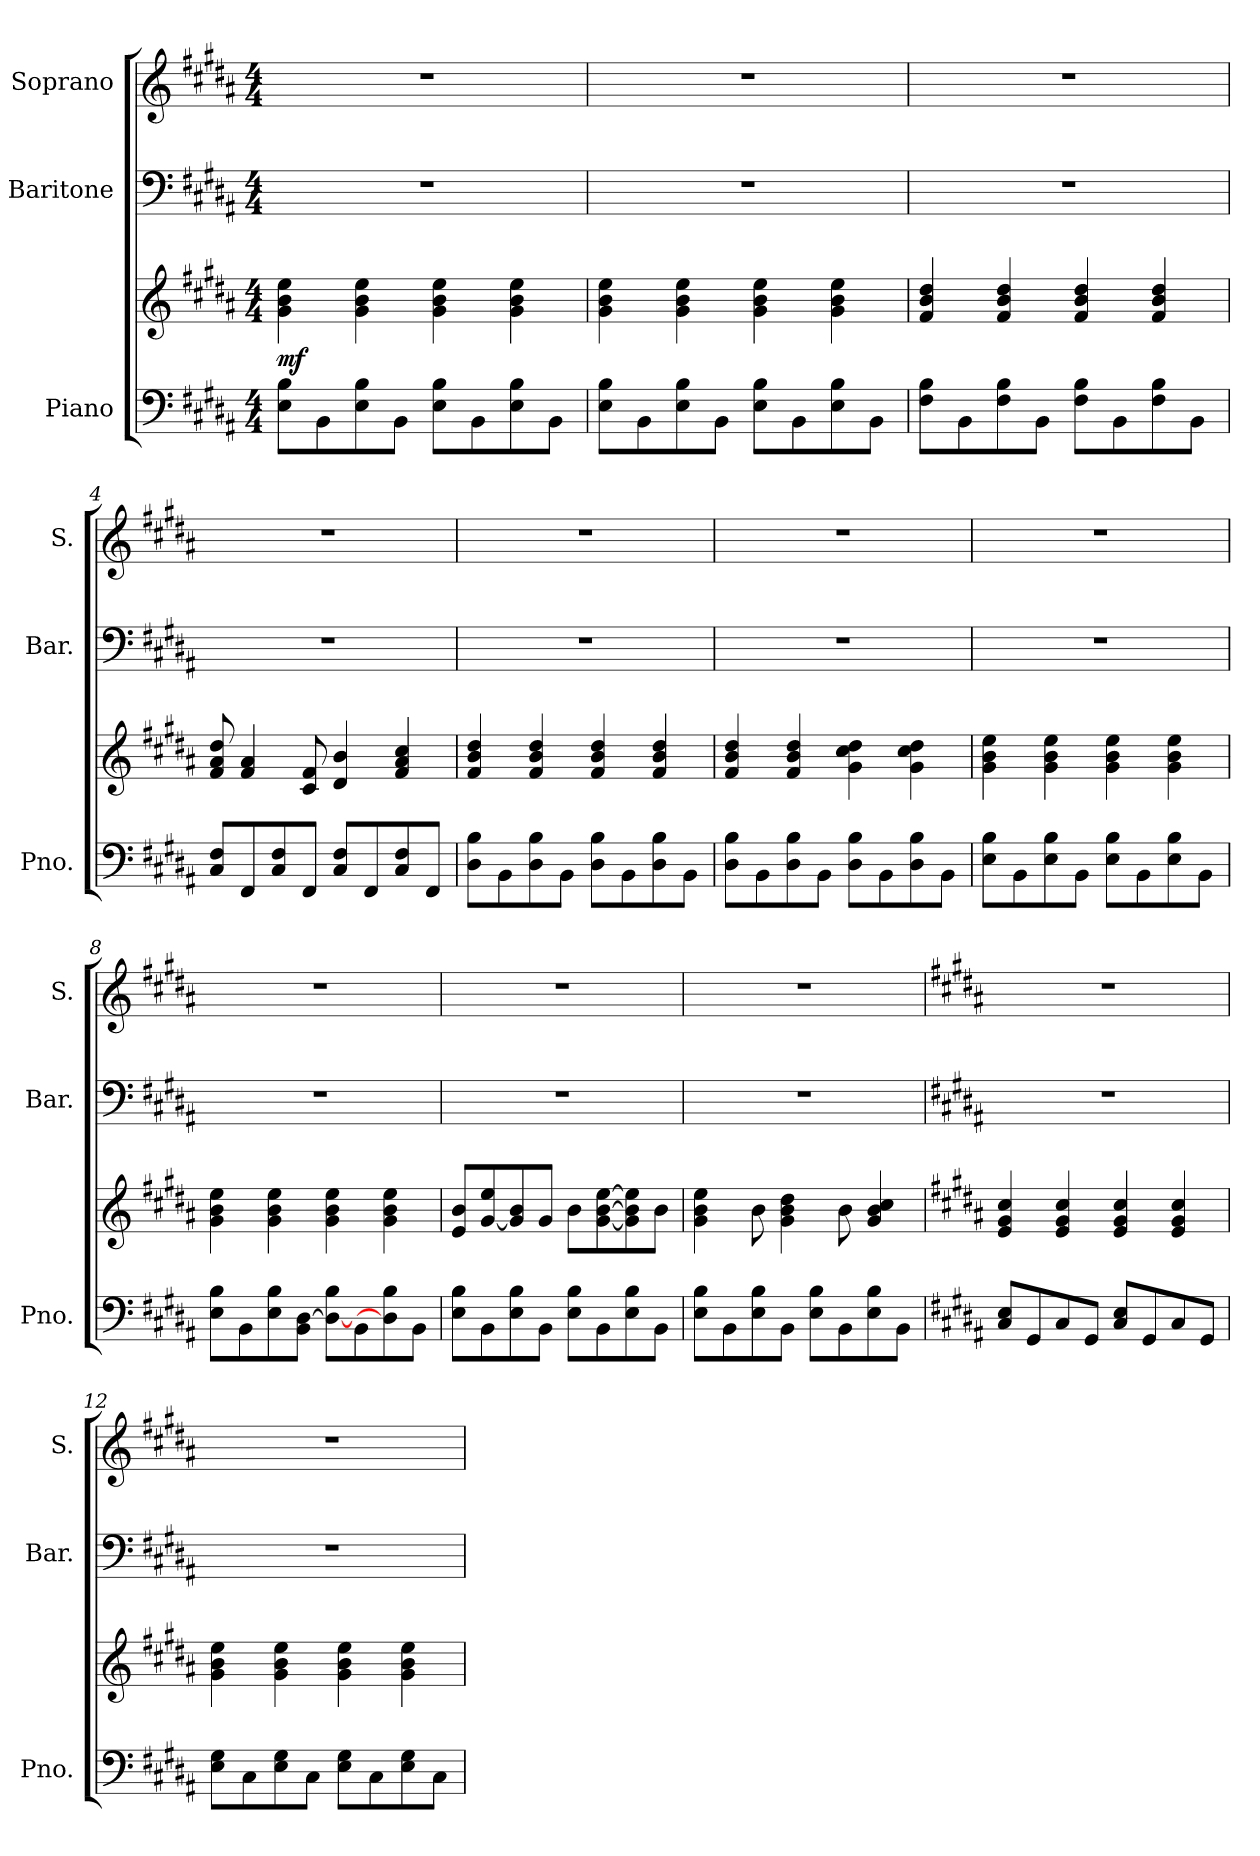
**kern	**kern	**dynam	**kern	**kern
*part3	*part3	*part3	*part2	*part1
*staff4	*staff3	*staff3/4	*staff2	*staff1
*I"Piano	*	*	*I"Baritone	*I"Soprano
*I'Pno.	*	*	*I'Bar.	*I'S.
*clefF4	*clefG2	*	*clefF4	*clefG2
*k[f#c#g#d#a#]	*k[f#c#g#d#a#]	*	*k[f#c#g#d#a#]	*k[f#c#g#d#a#]
*M4/4	*M4/4	*	*M4/4	*M4/4
*MM140	*MM140	*	*MM140	*MM140
=1	=1	=1	=1	=1
!	!	!LO:DY:b	!	!
8E\ 8B\L	4g#\ 4b\ 4ee\	mf	1r	1r
8BB\	.	.	.	.
8E\ 8B\	4g#\ 4b\ 4ee\	.	.	.
8BB\J	.	.	.	.
8E\ 8B\L	4g#\ 4b\ 4ee\	.	.	.
8BB\	.	.	.	.
8E\ 8B\	4g#\ 4b\ 4ee\	.	.	.
8BB\J	.	.	.	.
=2	=2	=2	=2	=2
8E\ 8B\L	4g#\ 4b\ 4ee\	.	1r	1r
8BB\	.	.	.	.
8E\ 8B\	4g#\ 4b\ 4ee\	.	.	.
8BB\J	.	.	.	.
8E\ 8B\L	4g#\ 4b\ 4ee\	.	.	.
8BB\	.	.	.	.
8E\ 8B\	4g#\ 4b\ 4ee\	.	.	.
8BB\J	.	.	.	.
=3	=3	=3	=3	=3
8F#\ 8B\L	4f#/ 4b/ 4dd#/	.	1r	1r
8BB\	.	.	.	.
8F#\ 8B\	4f#/ 4b/ 4dd#/	.	.	.
8BB\J	.	.	.	.
8F#\ 8B\L	4f#/ 4b/ 4dd#/	.	.	.
8BB\	.	.	.	.
8F#\ 8B\	4f#/ 4b/ 4dd#/	.	.	.
8BB\J	.	.	.	.
=4	=4	=4	=4	=4
8C#/ 8F#/L	8f#/ 8a#/ 8dd#/	.	1r	1r
8FF#/	4f#/ 4a#/	.	.	.
8C#/ 8F#/	.	.	.	.
8FF#/J	8c#/ 8f#/	.	.	.
8C#/ 8F#/L	4d#/ 4b/	.	.	.
8FF#/	.	.	.	.
8C#/ 8F#/	4f#/ 4a#/ 4cc#/	.	.	.
8FF#/J	.	.	.	.
=5	=5	=5	=5	=5
8D#\ 8B\L	4f#/ 4b/ 4dd#/	.	1r	1r
8BB\	.	.	.	.
8D#\ 8B\	4f#/ 4b/ 4dd#/	.	.	.
8BB\J	.	.	.	.
8D#\ 8B\L	4f#/ 4b/ 4dd#/	.	.	.
8BB\	.	.	.	.
8D#\ 8B\	4f#/ 4b/ 4dd#/	.	.	.
8BB\J	.	.	.	.
!!LO:LB:g=z
=6	=6	=6	=6	=6
8D#\ 8B\L	4f#/ 4b/ 4dd#/	.	1r	1r
8BB\	.	.	.	.
8D#\ 8B\	4f#/ 4b/ 4dd#/	.	.	.
8BB\J	.	.	.	.
8D#\ 8B\L	4g#\ 4cc#\ 4dd#\	.	.	.
8BB\	.	.	.	.
8D#\ 8B\	4g#\ 4cc#\ 4dd#\	.	.	.
8BB\J	.	.	.	.
=7	=7	=7	=7	=7
8E\ 8B\L	4g#\ 4b\ 4ee\	.	1r	1r
8BB\	.	.	.	.
8E\ 8B\	4g#\ 4b\ 4ee\	.	.	.
8BB\J	.	.	.	.
8E\ 8B\L	4g#\ 4b\ 4ee\	.	.	.
8BB\	.	.	.	.
8E\ 8B\	4g#\ 4b\ 4ee\	.	.	.
8BB\J	.	.	.	.
=8	=8	=8	=8	=8
8E\ 8B\L	4g#\ 4b\ 4ee\	.	1r	1r
8BB\	.	.	.	.
8E\ 8B\	4g#\ 4b\ 4ee\	.	.	.
8BB\ [8D#\J	.	.	.	.
8D#\_ 8B\L	4g#\ 4b\ 4ee\	.	.	.
8BB\	.	.	.	.
8D#\] 8B\	4g#\ 4b\ 4ee\	.	.	.
8BB\J	.	.	.	.
=9	=9	=9	=9	=9
8E\ 8B\L	8e/ 8b/L	.	1r	1r
8BB\	[8g#/ 8ee/	.	.	.
8E\ 8B\	8g#/] 8b/	.	.	.
8BB\J	8g#/J	.	.	.
8E\ 8B\L	8b\L	.	.	.
8BB\	[8g#\ [8b\ [8ee\	.	.	.
8E\ 8B\	8g#\] 8b\] 8ee\]	.	.	.
8BB\J	8b\J	.	.	.
=10	=10	=10	=10	=10
8E\ 8B\L	4g#\ 4b\ 4ee\	.	1r	1r
8BB\	.	.	.	.
8E\ 8B\	8b\	.	.	.
8BB\J	4g#\ 4b\ 4dd#\	.	.	.
8E\ 8B\L	.	.	.	.
8BB\	8b\	.	.	.
8E\ 8B\	4g#/ 4b/ 4cc#/	.	.	.
8BB\J	.	.	.	.
!!LO:PB:g=z
=11	=11	=11	=11	=11
*k[f#c#g#d#a#]	*k[f#c#g#d#a#]	*	*k[f#c#g#d#a#]	*k[f#c#g#d#a#]
8C#/ 8E/L	4e/ 4g#/ 4cc#/	.	1r	1r
8GG#/	.	.	.	.
8C#/	4e/ 4g#/ 4cc#/	.	.	.
8GG#/J	.	.	.	.
8C#/ 8E/L	4e/ 4g#/ 4cc#/	.	.	.
8GG#/	.	.	.	.
8C#/	4e/ 4g#/ 4cc#/	.	.	.
8GG#/J	.	.	.	.
=12	=12	=12	=12	=12
8E\ 8G#\L	4g#\ 4b\ 4ee\	.	1r	1r
8C#\	.	.	.	.
8E\ 8G#\	4g#\ 4b\ 4ee\	.	.	.
8C#\J	.	.	.	.
8E\ 8G#\L	4g#\ 4b\ 4ee\	.	.	.
8C#\	.	.	.	.
8E\ 8G#\	4g#\ 4b\ 4ee\	.	.	.
8C#\J	.	.	.	.
=	=	=	=	=
*-	*-	*-	*-	*-
